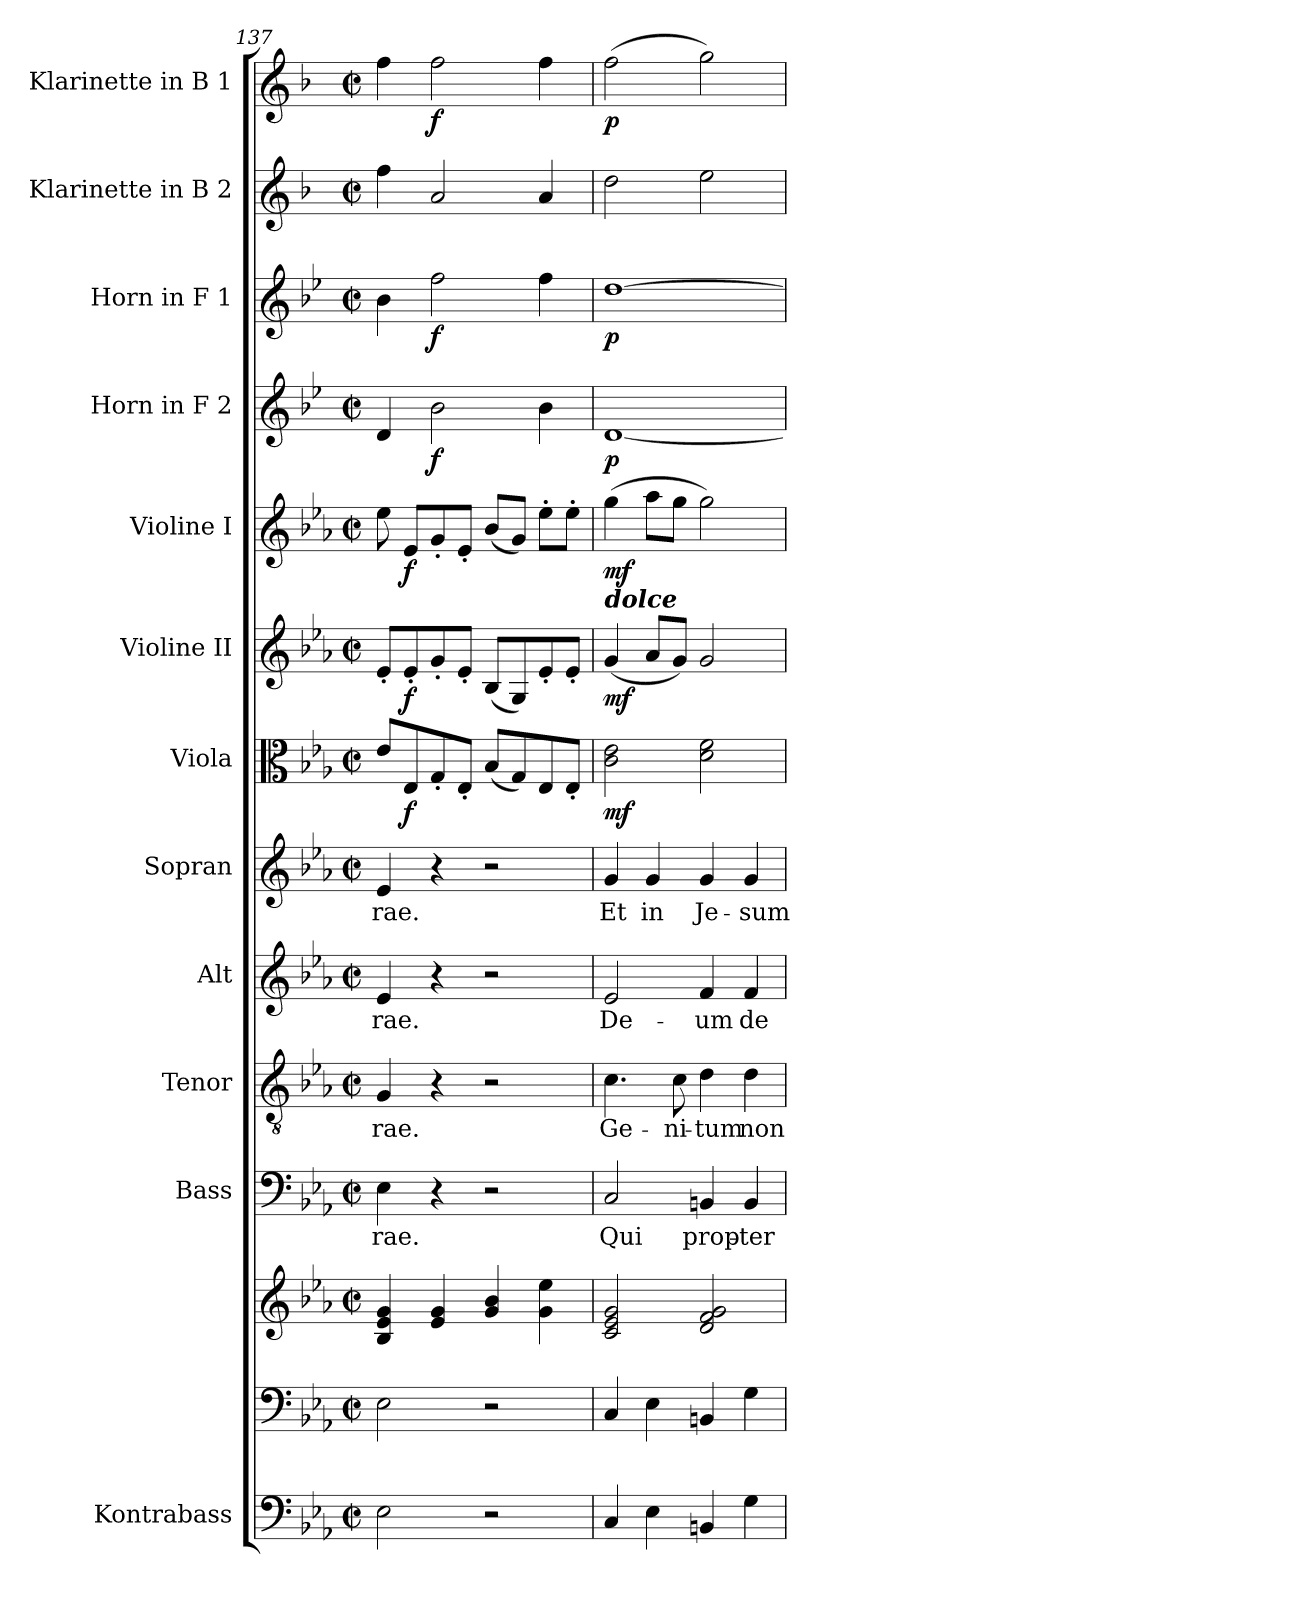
**kern	**kern	**kern	**kern	**text	**kern	**text	**kern	**text	**kern	**text	**kern	**dynam	**kern	**dynam	**kern	**dynam	**kern	**dynam	**kern	**dynam	**kern	**kern	**dynam
*part13	*part12	*part12	*part11	*part11	*part10	*part10	*part9	*part9	*part8	*part8	*part7	*part7	*part6	*part6	*part5	*part5	*part4	*part4	*part3	*part3	*part2	*part1	*part1
*staff14	*staff13	*staff12	*staff11	*staff11	*staff10	*staff10	*staff9	*staff9	*staff8	*staff8	*staff7	*staff7	*staff6	*staff6	*staff5	*staff5	*staff4	*staff4	*staff3	*staff3	*staff2	*staff1	*staff1
*I"Kontrabass	*	*	*I"Bass	*	*I"Tenor	*	*I"Alt	*	*I"Sopran	*	*I"Viola	*	*I"Violine II	*	*I"Violine I	*	*I"Horn in F 2	*	*I"Horn in F 1	*	*I"Klarinette in B 2	*I"Klarinette in B 1	*
*I'Kb.	*	*	*I'B	*	*I'T	*	*I'A	*	*I'S	*	*I'Vla.	*	*I'Vl. II	*	*I'Vl. I	*	*I'Hrn. 2	*	*I'Hrn. 1	*	*	*	*
*clefF4	*clefF4	*clefG2	*clefF4	*	*clefGv2	*	*clefG2	*	*clefG2	*	*clefC3	*	*clefG2	*	*clefG2	*	*clefG2	*	*clefG2	*	*clefG2	*clefG2	*
*ITrd7c12	*	*	*	*	*	*	*	*	*	*	*	*	*	*	*	*	*ITrd4c7	*	*ITrd4c7	*	*ITrd1c2	*ITrd1c2	*
*k[b-e-a-]	*k[b-e-a-]	*k[b-e-a-]	*k[b-e-a-]	*	*k[b-e-a-]	*	*k[b-e-a-]	*	*k[b-e-a-]	*	*k[b-e-a-]	*	*k[b-e-a-]	*	*k[b-e-a-]	*	*k[b-e-a-]	*	*k[b-e-a-]	*	*k[b-e-a-]	*k[b-e-a-]	*
*E-:	*E-:	*E-:	*E-:	*	*E-:	*	*E-:	*	*E-:	*	*E-:	*	*E-:	*	*E-:	*	*E-:	*	*E-:	*	*E-:	*E-:	*
*M2/2	*M2/2	*M2/2	*M2/2	*	*M2/2	*	*M2/2	*	*M2/2	*	*M2/2	*	*M2/2	*	*M2/2	*	*M2/2	*	*M2/2	*	*M2/2	*M2/2	*
*met(c|)	*met(c|)	*met(c|)	*met(c|)	*	*met(c|)	*	*met(c|)	*	*met(c|)	*	*met(c|)	*	*met(c|)	*	*met(c|)	*	*met(c|)	*	*met(c|)	*	*met(c|)	*met(c|)	*
=137	=137	=137	=137	=137	=137	=137	=137	=137	=137	=137	=137	=137	=137	=137	=137	=137	=137	=137	=137	=137	=137	=137	=137
!	!	!	!	!LO:LY:b	!	!LO:LY:b	!	!LO:LY:b	!	!LO:LY:b	!	!	!	!	!	!	!	!	!	!	!	!	!
2EE-\	2E-\	4B-/ 4e-/ 4g/	4E-\	-rae.	4G/	-rae.	4e-/	-rae.	4e-/	-rae.	8e-/L	.	8e-'</L	.	8ee-\	.	4G/	.	4e-\	.	4ee-\	4ee-\	.
!	!	!	!	!	!	!	!	!	!	!	!	!LO:DY:b	!	!LO:DY:b	!	!LO:DY:b	!	!	!	!	!	!	!
.	.	.	.	.	.	.	.	.	.	.	8E-/	f	8e-'</	f	8e-/L	f	.	.	.	.	.	.	.
!	!	!	!	!	!	!	!	!	!	!	!	!	!	!	!	!	!	!LO:DY:b	!	!LO:DY:b	!	!	!LO:DY:b
.	.	4e-/ 4g/	4r	.	4r	.	4r	.	4r	.	8G'</	.	8g'</	.	8g'</	.	2e-\	f	2b-\	f	2g/	2ee-\	f
.	.	.	.	.	.	.	.	.	.	.	8E-'</J	.	8e-'</J	.	8e-'</J	.	.	.	.	.	.	.	.
2r	2r	4g/ 4b-/	2r	.	2r	.	2r	.	2r	.	(<8B-/L	.	(<8B-/L	.	(<8b-/L	.	.	.	.	.	.	.	.
.	.	.	.	.	.	.	.	.	.	.	8G/)	.	8G/)	.	8g/J)	.	.	.	.	.	.	.	.
.	.	4g\ 4ee-\	.	.	.	.	.	.	.	.	8E-/	.	8e-'</	.	8ee-'>\L	.	4e-\	.	4b-\	.	4g/	4ee-\	.
.	.	.	.	.	.	.	.	.	.	.	8E-'</J	.	8e-'</J	.	8ee-'>\J	.	.	.	.	.	.	.	.
=138	=138	=138	=138	=138	=138	=138	=138	=138	=138	=138	=138	=138	=138	=138	=138	=138	=138	=138	=138	=138	=138	=138	=138
!	!	!	!	!	!	!	!	!	!	!	!	!	!	!	!LO:TX:b:Bi:t=dolce	!	!	!	!	!	!	!	!
!	!	!	!	!LO:LY:b	!	!LO:LY:b	!	!LO:LY:b	!	!LO:LY:b	!	!LO:DY:b	!	!LO:DY:b	!	!LO:DY:b	!	!LO:DY:b	!	!LO:DY:b	!	!	!LO:DY:b
4CC/	4C/	2c/ 2e-/ 2g/	2C/	Qui	4.c\	Ge-	2e-/	De-	4g/	Et	2c\ 2e-\	mf	(<4g/	mf	(>4gg\	mf	[1G	p	[1g	p	2cc\	(>2ee-\	p
!	!	!	!	!	!	!	!	!	!	!LO:LY:b	!	!	!	!	!	!	!	!	!	!	!	!	!
4EE-\	4E-\	.	.	.	.	.	.	.	4g/	in	.	.	8a-/L	.	8aa-\L	.	.	.	.	.	.	.	.
!	!	!	!	!	!	!LO:LY:b	!	!	!	!	!	!	!	!	!	!	!	!	!	!	!	!	!
.	.	.	.	.	8c\	-ni-	.	.	.	.	.	.	8g/J)	.	8gg\J	.	.	.	.	.	.	.	.
!	!	!	!	!LO:LY:b	!	!LO:LY:b	!	!LO:LY:b	!	!LO:LY:b	!	!	!	!	!	!	!	!	!	!	!	!	!
4BBBn/	4BBn/	2d/ 2f/ 2g/	4BBn/	prop-	4d\	-tum	4f/	-um	4g/	Je-	2d\ 2f\	.	2g/	.	2gg\)	.	.	.	.	.	2dd\	2ff\)	.
!	!	!	!	!LO:LY:b	!	!LO:LY:b	!	!LO:LY:b	!	!LO:LY:b	!	!	!	!	!	!	!	!	!	!	!	!	!
4GG\	4G\	.	4BB/	-ter	4d\	non	4f/	de	4g/	-sum	.	.	.	.	.	.	.	.	.	.	.	.	.
=	=	=	=	=	=	=	=	=	=	=	=	=	=	=	=	=	=	=	=	=	=	=	=
*-	*-	*-	*-	*-	*-	*-	*-	*-	*-	*-	*-	*-	*-	*-	*-	*-	*-	*-	*-	*-	*-	*-	*-
